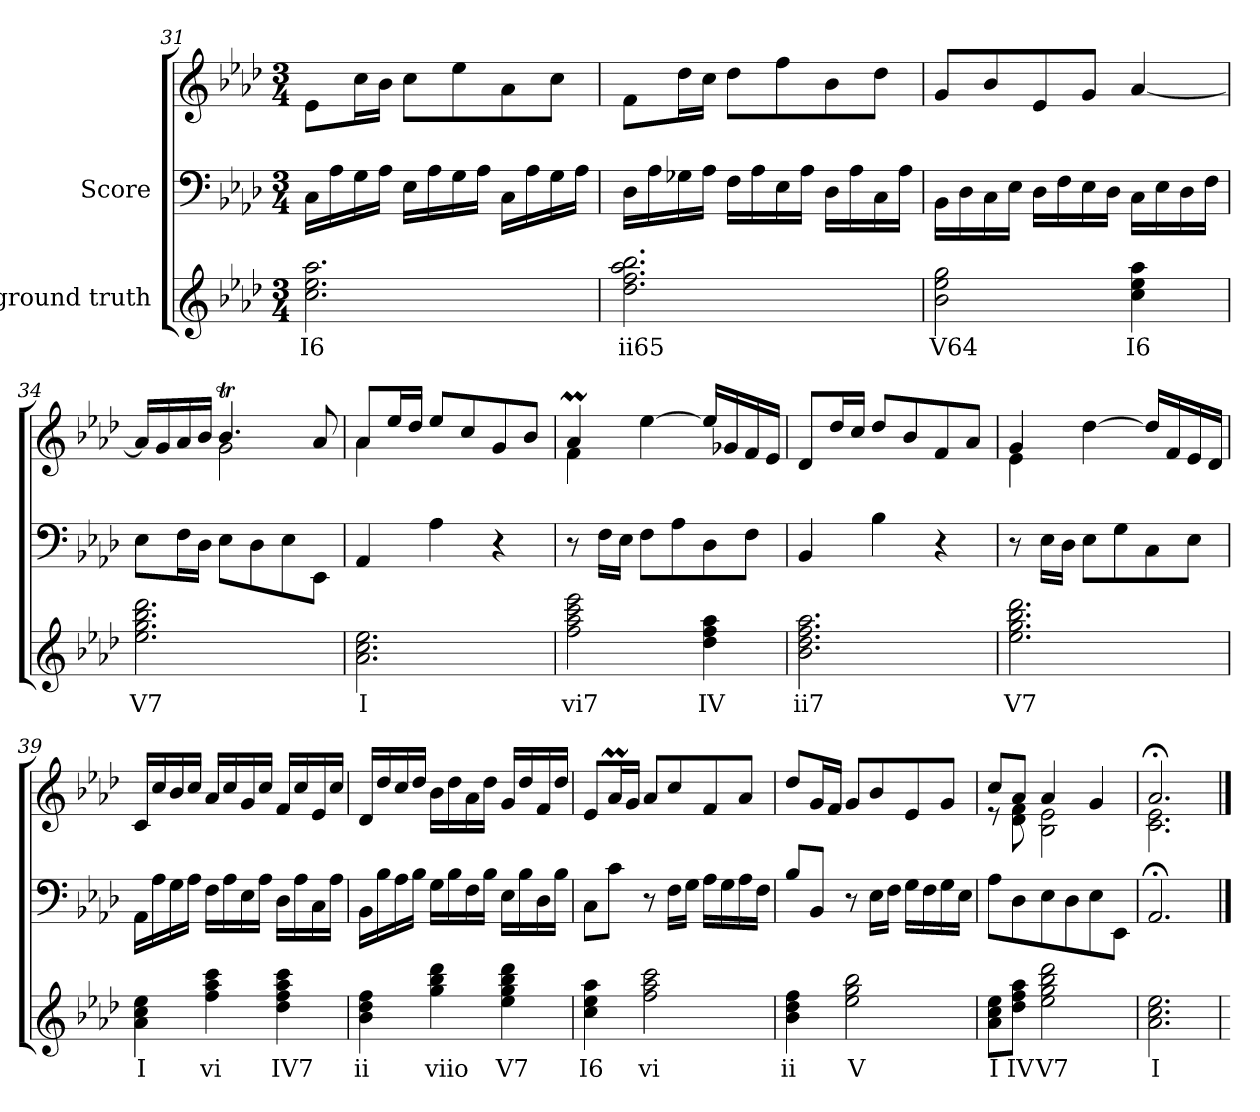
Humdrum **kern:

**kern	**text	**kern	**kern
*part2	*part2	*part1	*part1
*staff3	*staff3	*staff2	*staff1
*I"ground truth	*	*I"Score	*
*	*	*clefF4	*clefG2
*k[b-e-a-d-]	*	*k[b-e-a-d-]	*k[b-e-a-d-]
*M3/4	*	*M3/4	*M3/4
=31	=31	=31	=31
2.cc 2.ee- 2.aa-	I6	16C\LL	8e-\L
.	.	16A-\	.
.	.	16G\	16cc\L
.	.	16A-\JJ	16b-\JJ
.	.	16E-\LL	8cc\L
.	.	16A-\	.
.	.	16G\	8ee-\
.	.	16A-\JJ	.
.	.	16C\LL	8a-\
.	.	16A-\	.
.	.	16G\	8cc\J
.	.	16A-\JJ	.
=32	=32	=32	=32
2.dd- 2.ff 2.aa- 2.bb-	ii65	16D-\LL	8f\L
.	.	16A-\	.
.	.	16G-X\	16dd-\L
.	.	16A-\JJ	16cc\JJ
.	.	16F\LL	8dd-\L
.	.	16A-\	.
.	.	16E-\	8ff\
.	.	16A-\JJ	.
.	.	16D-\LL	8b-\
.	.	16A-\	.
.	.	16C\	8dd-\J
.	.	16A-\JJ	.
!!LO:LB:g=z
=33	=33	=33	=33
2b- 2ee- 2gg	V64	16BB-\LL	8g/L
.	.	16D-\	.
.	.	16C\	8b-/
.	.	16E-\JJ	.
.	.	16D-\LL	8e-/
.	.	16F\	.
.	.	16E-\	8g/J
.	.	16D-\JJ	.
4cc 4ee- 4aa-	I6	16C\LL	[4a-/
.	.	16E-\	.
.	.	16D-\	.
.	.	16F\JJ	.
=34	=34	=34	=34
*	*	*	*^
2.ee- 2.gg 2.bb- 2.ddd-	V7	8E-\L	16a-/LL]	4ryy
.	.	.	16g/	.
.	.	16F\L	16a-/	.
.	.	16D-\JJ	16b-/JJ	.
.	.	8E-\L	4.b-T/	2g\
.	.	8D-\	.	.
.	.	8E-\	.	.
.	.	8EE-\J	8a-/	.
=35	=35	=35	=35	=35
*	*	*^	*	*
2.a- 2.cc 2.ee-	I	4ryy	4AA-/	8a-/L	4a-\
.	.	.	.	16ee-/L	.
.	.	.	.	16dd-/JJ	.
.	.	2ryy	4A-\	8ee-/L	2ryy
.	.	.	.	8cc/	.
.	.	.	4r	8g/	.
.	.	.	.	8b-/J	.
=36	=36	=36	=36	=36	=36
2ff 2aa- 2ccc 2eee-	vi7	4ryy	8r	4a-M/	4f\
.	.	.	16F\LL	.	.
.	.	.	16E-\JJ	.	.
.	.	2ryy	8F\L	[4ee-\	2ryy
.	.	.	8A-\	.	.
4dd- 4ff 4aa-	IV	.	8D-\	16ee-/LL]	.
.	.	.	.	16g-X/	.
.	.	.	8F\J	16f/	.
.	.	.	.	16e-/JJ	.
*	*	*v	*v	*	*
*	*	*	*v	*v
!!LO:LB:g=z
=37	=37	=37	=37
2.b- 2.dd- 2.ff 2.aa-	ii7	4BB-/	8d-/L
.	.	.	16dd-/L
.	.	.	16cc/JJ
.	.	4B-\	8dd-/L
.	.	.	8b-/
.	.	4r	8f/
.	.	.	8a-/J
=38	=38	=38	=38
*	*	*^	*^
2.ee- 2.gg 2.bb- 2.ddd-	V7	4ryy	8r	4g/	4e-\
.	.	.	16E-\LL	.	.
.	.	.	16D-\JJ	.	.
.	.	2ryy	8E-\L	[4dd-\	2ryy
.	.	.	8G\	.	.
.	.	.	8C\	16dd-/LL]	.
.	.	.	.	16f/	.
.	.	.	8E-\J	16e-/	.
.	.	.	.	16d-/JJ	.
*	*	*v	*v	*	*
*	*	*	*v	*v
=39	=39	=39	=39
4a- 4cc 4ee-	I	16AA-\LL	16c/LL
.	.	16A-\	16cc/
.	.	16G\	16b-/
.	.	16A-\JJ	16cc/JJ
4ff 4aa- 4ccc	vi	16F\LL	16a-/LL
.	.	16A-\	16cc/
.	.	16E-\	16g/
.	.	16A-\JJ	16cc/JJ
4dd- 4ff 4aa- 4ccc	IV7	16D-\LL	16f/LL
.	.	16A-\	16cc/
.	.	16C\	16e-/
.	.	16A-\JJ	16cc/JJ
=40	=40	=40	=40
4b- 4dd- 4ff	ii	16BB-\LL	16d-/LL
.	.	16B-\	16dd-/
.	.	16A-\	16cc/
.	.	16B-\JJ	16dd-/JJ
4gg 4bb- 4ddd-	viio	16G\LL	16b-\LL
.	.	16B-\	16dd-\
.	.	16F\	16a-\
.	.	16B-\JJ	16dd-\JJ
4ee- 4gg 4bb- 4ddd-	V7	16E-\LL	16g/LL
.	.	16B-\	16dd-/
.	.	16D-\	16f/
.	.	16B-\JJ	16dd-/JJ
!!LO:LB:g=z
=41	=41	=41	=41
4cc 4ee- 4aa-	I6	8C\L	8e-/L
.	.	8c\J	16a-M/L
.	.	.	16g/JJ
2ff 2aa- 2ccc	vi	8r	8a-/L
.	.	16F\LL	8cc/
.	.	16G\JJ	.
.	.	16A-\LL	8f/
.	.	16G\	.
.	.	16A-\	8a-/J
.	.	16F\JJ	.
=42	=42	=42	=42
4b- 4dd- 4ff	ii	8B-/L	8dd-/L
.	.	8BB-/J	16g/L
.	.	.	16f/JJ
2ee- 2gg 2bb-	V	8r	8g/L
.	.	16E-\LL	8b-/
.	.	16F\JJ	.
.	.	16G\LL	8e-/
.	.	16F\	.
.	.	16G\	8g/J
.	.	16E-\JJ	.
=43	=43	=43	=43
*	*	*	*^
8a- 8cc 8ee-L	I	8A-\L	8cc/L	8r
8dd- 8ff 8aa-J	IV	8D-\	8a-/J	8d-\ 8f\
2ee- 2gg 2bb- 2ddd-	V7	8E-\	4a-/	2B-\ 2e-\
.	.	8D-\	.	.
.	.	8E-\	4g/	.
.	.	8EE-\J	.	.
=44	=44	=44	=44	=44
2.a- 2.cc 2.ee-	I	2.AA-;/	2.a-;</	2.c\ 2.e-\
*	*	*	*v	*v
=	==	==	==
*-	*-	*-	*-
